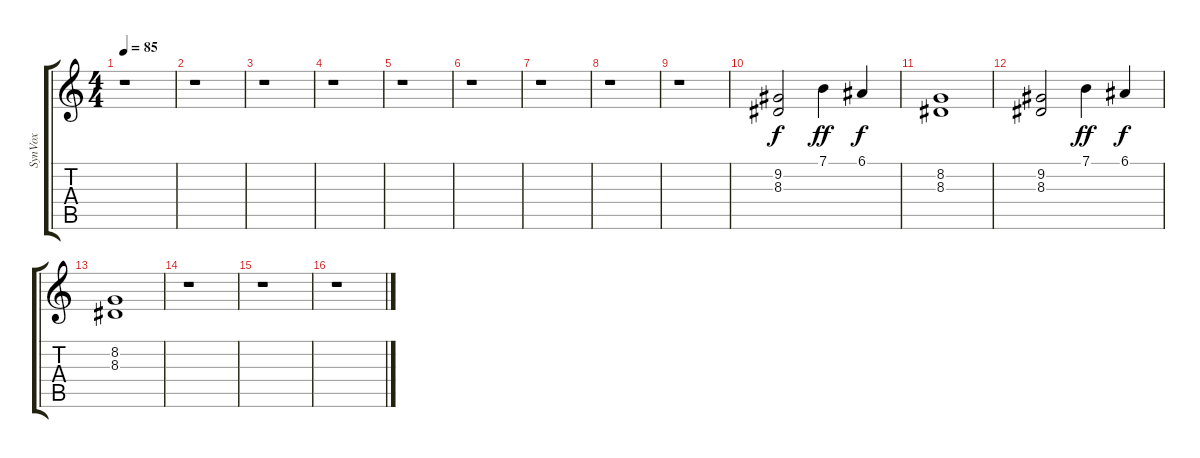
\track ("SynVox" "SynVox") {instrument synthvoice}
\staff {score tabs}
\tuning (E4 B3 G3 D3 A2 E2) {hide}
\ts (4 4)
\tempo 85
\clef g2
\ks c
r.1{dy f} |
r.1 |
r.1 |
r.1 |
r.1 |
r.1 |
r.1 |
r.1 |
r.1 |
(9.2 8.3).2 7.1.4{dy ff} 6.1.4{dy f} |
(8.2 8.3).1 |
(9.2 8.3).2 7.1.4{dy ff} 6.1.4{dy f} |
(8.2 8.3).1 |
r.1 |
r.1 |
r.1
